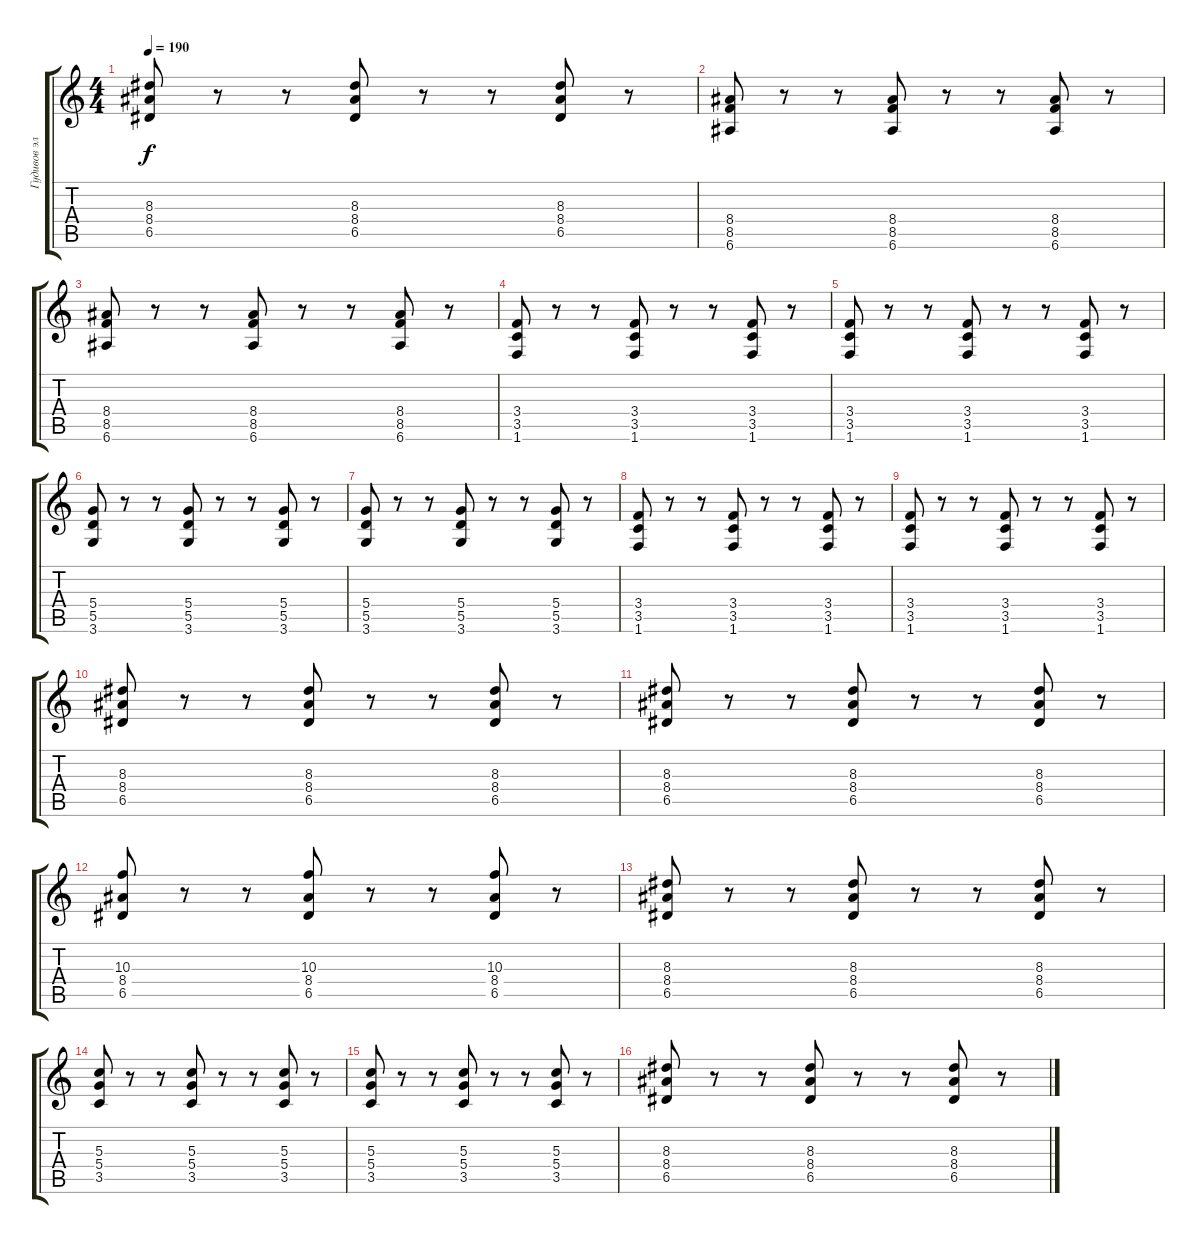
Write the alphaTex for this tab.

\track ("Гудивов электро" "Гудивов эл") {instrument distortionguitar}
\staff {score tabs}
\tuning (E4 B3 G3 D3 A2 E2) {hide}
\ts (4 4)
\tempo 190
\clef g2
\ks c
(8.3 8.4 6.5).8{dy f} r.8 r.8 (8.3 8.4 6.5).8 r.8 r.8 (8.3 8.4 6.5).8 r.8 |
(8.4 8.5 6.6).8 r.8 r.8 (8.4 8.5 6.6).8 r.8 r.8 (8.4 8.5 6.6).8 r.8 |
(8.4 8.5 6.6).8 r.8 r.8 (8.4 8.5 6.6).8 r.8 r.8 (8.4 8.5 6.6).8 r.8 |
(3.4 3.5 1.6).8 r.8 r.8 (3.4 3.5 1.6).8 r.8 r.8 (3.4 3.5 1.6).8 r.8 |
(3.4 3.5 1.6).8 r.8 r.8 (3.4 3.5 1.6).8 r.8 r.8 (3.4 3.5 1.6).8 r.8 |
(5.4 5.5 3.6).8 r.8 r.8 (5.4 5.5 3.6).8 r.8 r.8 (5.4 5.5 3.6).8 r.8 |
(5.4 5.5 3.6).8 r.8 r.8 (5.4 5.5 3.6).8 r.8 r.8 (5.4 5.5 3.6).8 r.8 |
(3.4 3.5 1.6).8 r.8 r.8 (3.4 3.5 1.6).8 r.8 r.8 (3.4 3.5 1.6).8 r.8 |
(3.4 3.5 1.6).8 r.8 r.8 (3.4 3.5 1.6).8 r.8 r.8 (3.4 3.5 1.6).8 r.8 |
(8.3 8.4 6.5).8 r.8 r.8 (8.3 8.4 6.5).8 r.8 r.8 (8.3 8.4 6.5).8 r.8 |
(8.3 8.4 6.5).8 r.8 r.8 (8.3 8.4 6.5).8 r.8 r.8 (8.3 8.4 6.5).8 r.8 |
(10.3 8.4 6.5).8 r.8 r.8 (10.3 8.4 6.5).8 r.8 r.8 (10.3 8.4 6.5).8 r.8 |
(8.3 8.4 6.5).8 r.8 r.8 (8.3 8.4 6.5).8 r.8 r.8 (8.3 8.4 6.5).8 r.8 |
(5.3 5.4 3.5).8 r.8 r.8 (5.3 5.4 3.5).8 r.8 r.8 (5.3 5.4 3.5).8 r.8 |
(5.3 5.4 3.5).8 r.8 r.8 (5.3 5.4 3.5).8 r.8 r.8 (5.3 5.4 3.5).8 r.8 |
(8.3 8.4 6.5).8 r.8 r.8 (8.3 8.4 6.5).8 r.8 r.8 (8.3 8.4 6.5).8 r.8
